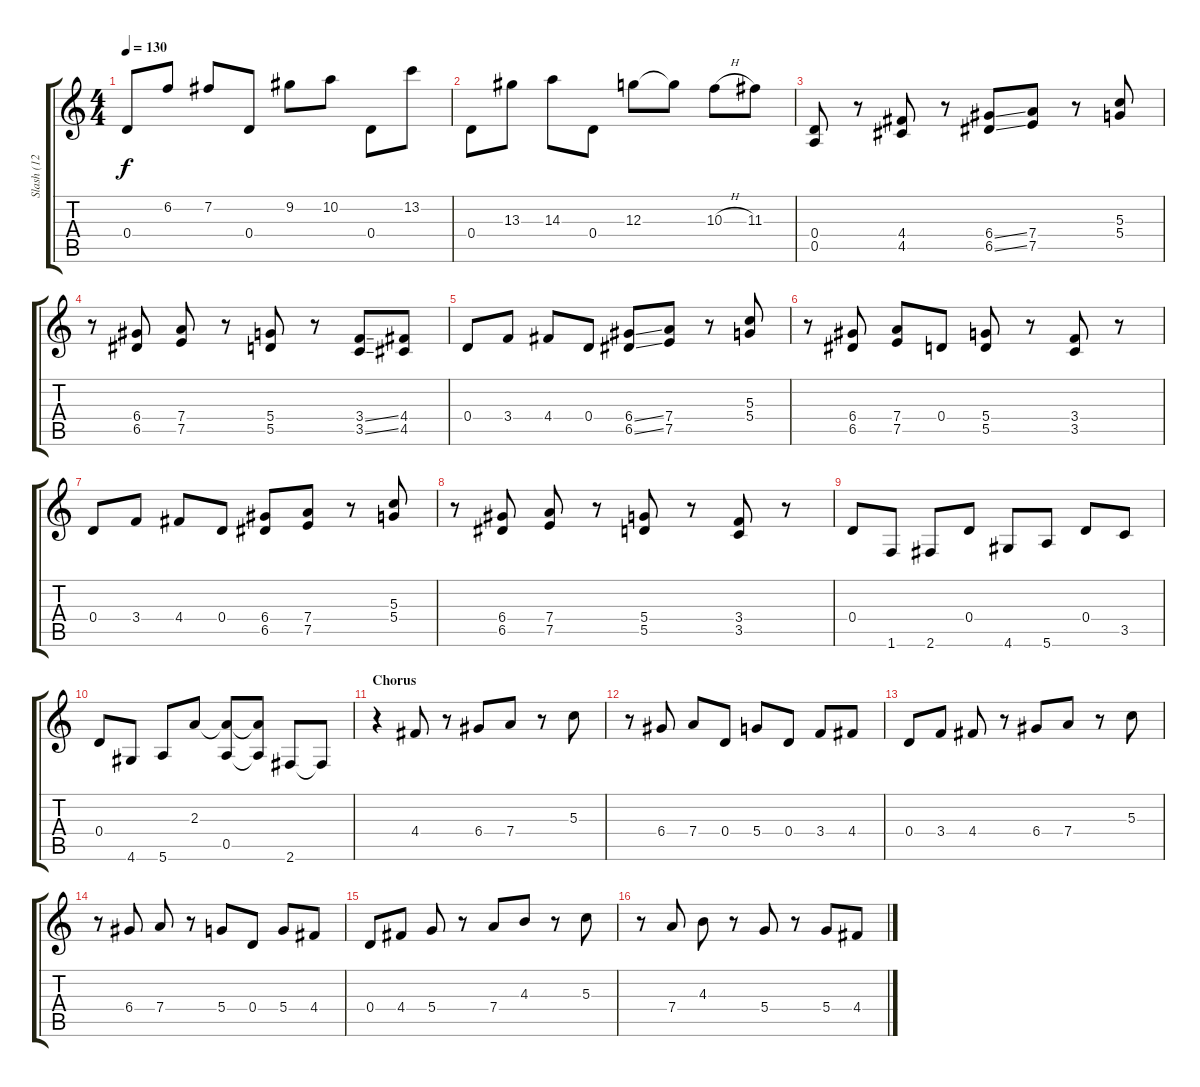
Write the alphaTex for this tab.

\track ("Slash (12 string acoustic)" "Slash (12 ") {instrument acousticguitarsteel}
\staff {score tabs}
\tuning (E4 B3 G3 D3 A2 E2) {hide}
\ts (4 4)
\tempo 130
\clef g2
\ks c
0.4.8{dy f} 6.2.8 7.2.8 0.4.8 9.2.8 10.2.8 0.4.8 13.2.8 |
0.4.8 13.3.8 14.3.8 0.4.8 12.3.8 12.3{t}.8 10.3{h}.8 11.3.8 |
(0.4 0.5).8 r.8 (4.4 4.5).8 r.8 (6.4{ss} 6.5{ss}).8 (7.4 7.5).8 r.8 (5.3 5.4).8 |
r.8 (6.4 6.5).8 (7.4 7.5).8 r.8 (5.4 5.5).8 r.8 (3.4{ss} 3.5{ss}).8 (4.4 4.5).8 |
0.4.8 3.4.8 4.4.8 0.4.8 (6.4{ss} 6.5{ss}).8 (7.4 7.5).8 r.8 (5.3 5.4).8 |
r.8 (6.4 6.5).8 (7.4 7.5).8 0.4.8 (5.4 5.5).8 r.8 (3.4 3.5).8 r.8 |
0.4.8 3.4.8 4.4.8 0.4.8 (6.4 6.5).8 (7.4 7.5).8 r.8 (5.3 5.4).8 |
r.8 (6.4 6.5).8 (7.4 7.5).8 r.8 (5.4 5.5).8 r.8 (3.4 3.5).8 r.8 |
0.4.8 1.6.8 2.6.8 0.4.8 4.6.8 5.6.8 0.4.8 3.5.8 |
0.4.8 4.6.8 5.6.8 2.3.8 (2.3{t} 0.5).8 (2.3{t} 0.5{t}).8 2.6.8 2.6{t}.8 |
\section ("" "Chorus")
r.4{volume 16} 4.4.8 r.8 6.4.8 7.4.8 r.8 5.3.8 |
r.8 6.4.8 7.4.8 0.4.8 5.4.8 0.4.8 3.4.8 4.4.8 |
0.4.8 3.4.8 4.4.8 r.8 6.4.8 7.4.8 r.8 5.3.8 |
r.8 6.4.8 7.4.8 r.8 5.4.8 0.4.8 5.4.8 4.4.8 |
0.4.8 4.4.8 5.4.8 r.8 7.4.8 4.3.8 r.8 5.3.8 |
r.8 7.4.8 4.3.8 r.8 5.4.8 r.8 5.4.8 4.4.8
